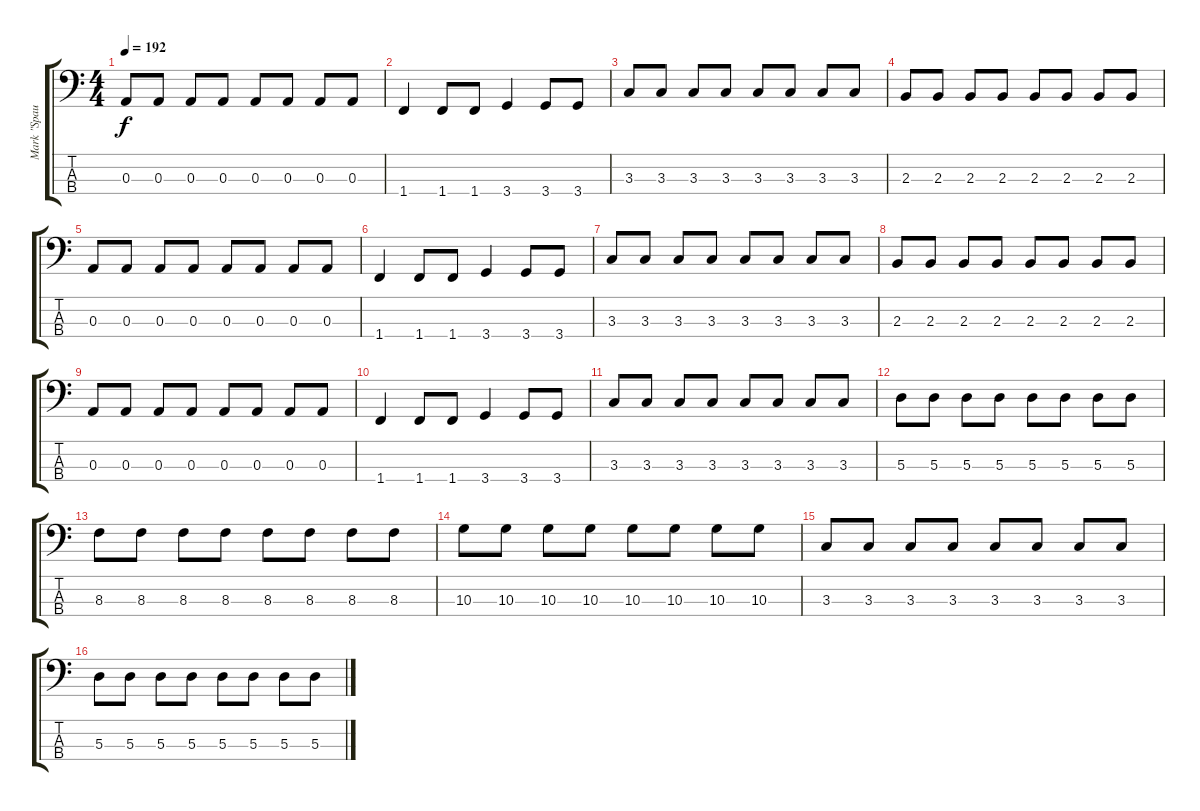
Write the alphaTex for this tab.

\track ("Mark \"Spaulding\" Hoppus" "Mark \"Spau") {instrument electricbasspick}
\staff {score tabs}
\tuning (G2 D2 A1 E1) {hide}
\ts (4 4)
\tempo 192
\clef f4
\ks c
0.3.8{dy f} 0.3.8 0.3.8 0.3.8 0.3.8 0.3.8 0.3.8 0.3.8 |
1.4.4 1.4.8 1.4.8 3.4.4 3.4.8 3.4.8 |
3.3.8 3.3.8 3.3.8 3.3.8 3.3.8 3.3.8 3.3.8 3.3.8 |
2.3.8 2.3.8 2.3.8 2.3.8 2.3.8 2.3.8 2.3.8 2.3.8 |
0.3.8 0.3.8 0.3.8 0.3.8 0.3.8 0.3.8 0.3.8 0.3.8 |
1.4.4 1.4.8 1.4.8 3.4.4 3.4.8 3.4.8 |
3.3.8 3.3.8 3.3.8 3.3.8 3.3.8 3.3.8 3.3.8 3.3.8 |
2.3.8 2.3.8 2.3.8 2.3.8 2.3.8 2.3.8 2.3.8 2.3.8 |
0.3.8 0.3.8 0.3.8 0.3.8 0.3.8 0.3.8 0.3.8 0.3.8 |
1.4.4 1.4.8 1.4.8 3.4.4 3.4.8 3.4.8 |
3.3.8 3.3.8 3.3.8 3.3.8 3.3.8 3.3.8 3.3.8 3.3.8 |
5.3.8 5.3.8 5.3.8 5.3.8 5.3.8 5.3.8 5.3.8 5.3.8 |
8.3.8 8.3.8 8.3.8 8.3.8 8.3.8 8.3.8 8.3.8 8.3.8 |
10.3.8 10.3.8 10.3.8 10.3.8 10.3.8 10.3.8 10.3.8 10.3.8 |
3.3.8 3.3.8 3.3.8 3.3.8 3.3.8 3.3.8 3.3.8 3.3.8 |
5.3.8 5.3.8 5.3.8 5.3.8 5.3.8 5.3.8 5.3.8 5.3.8
